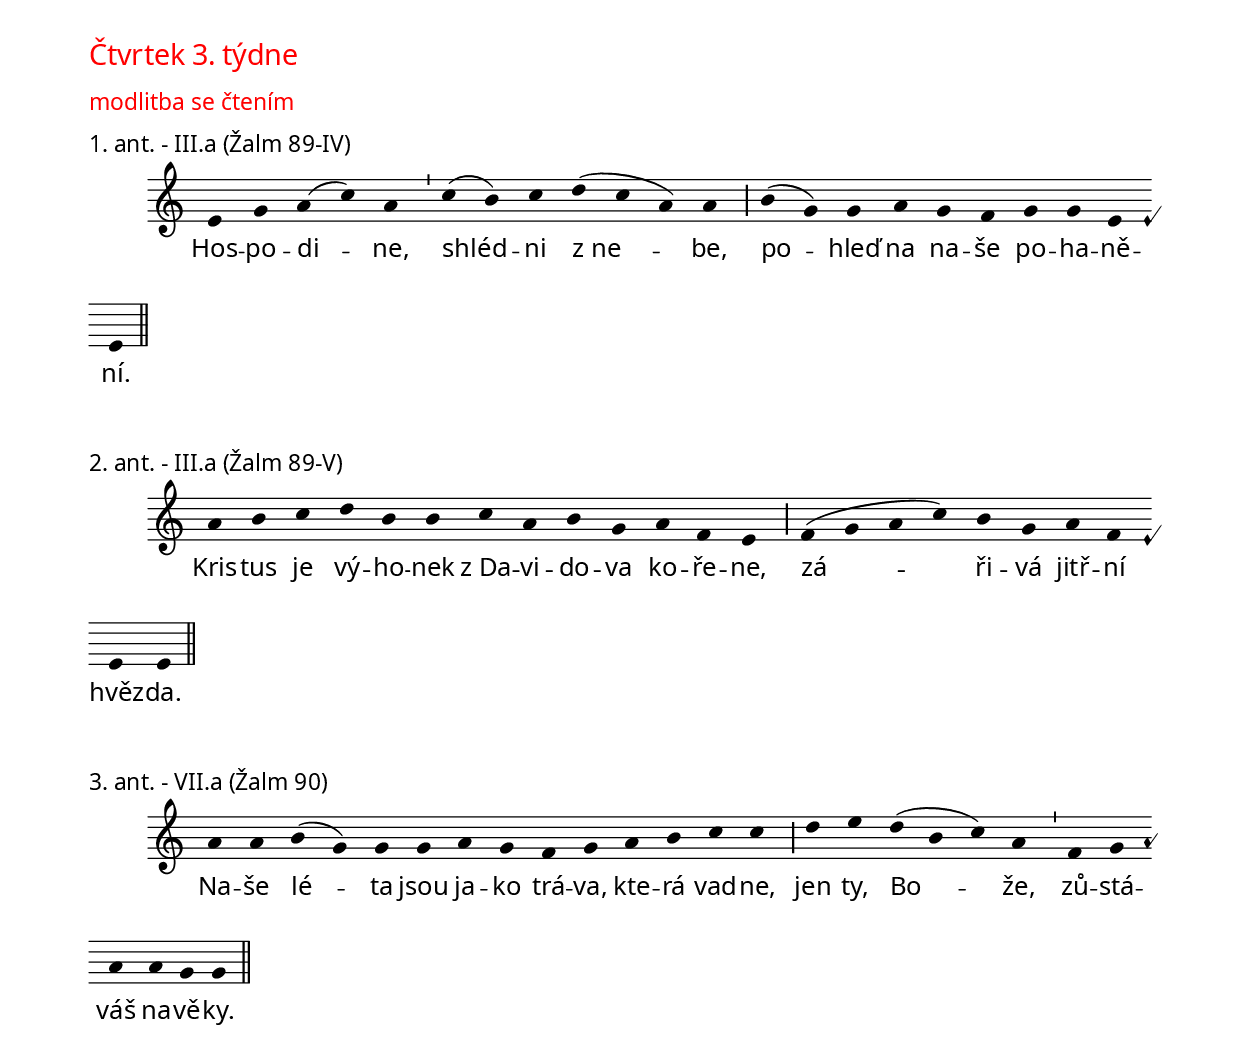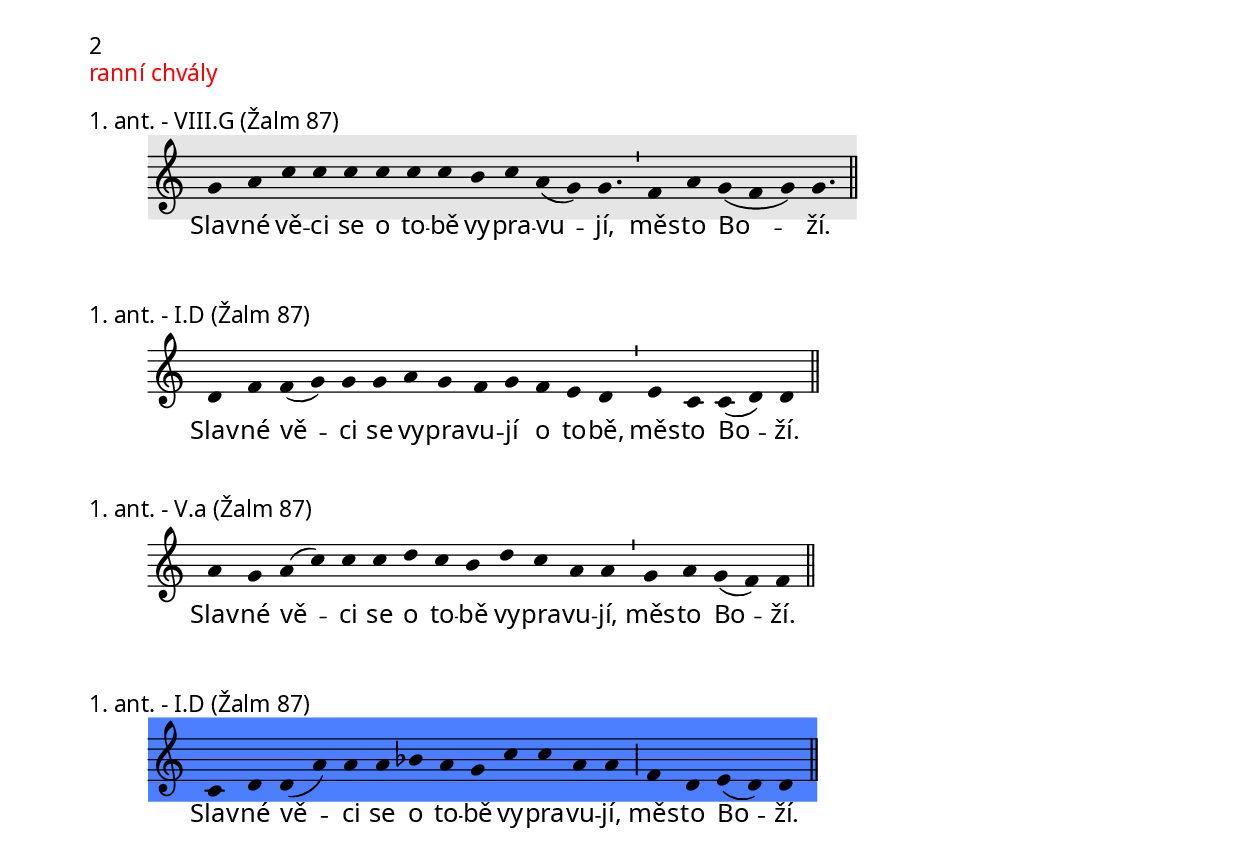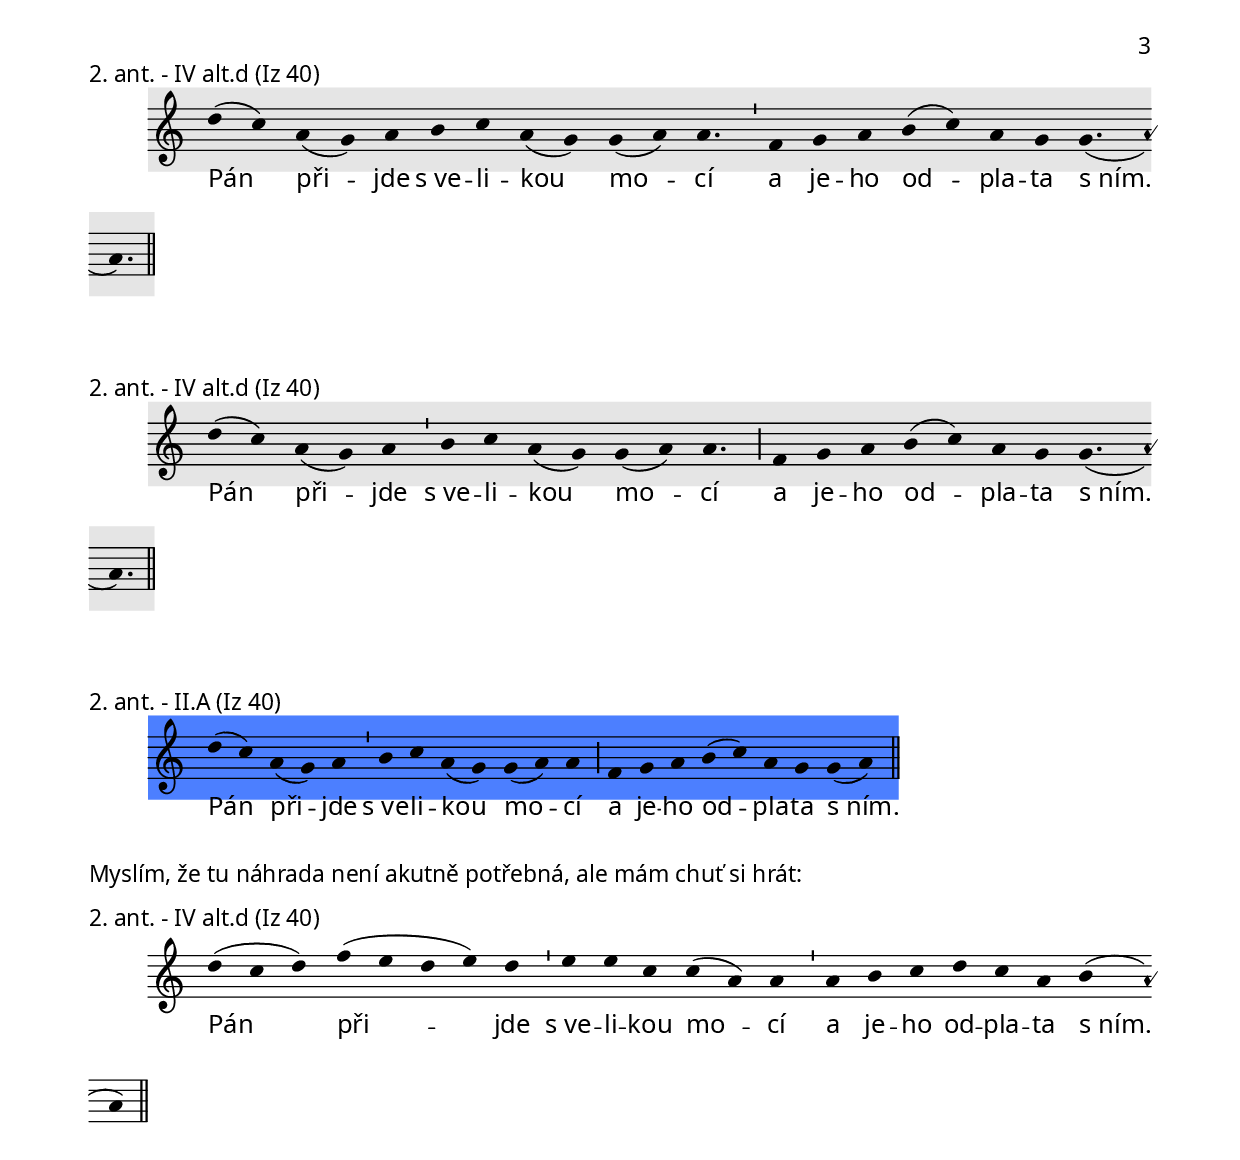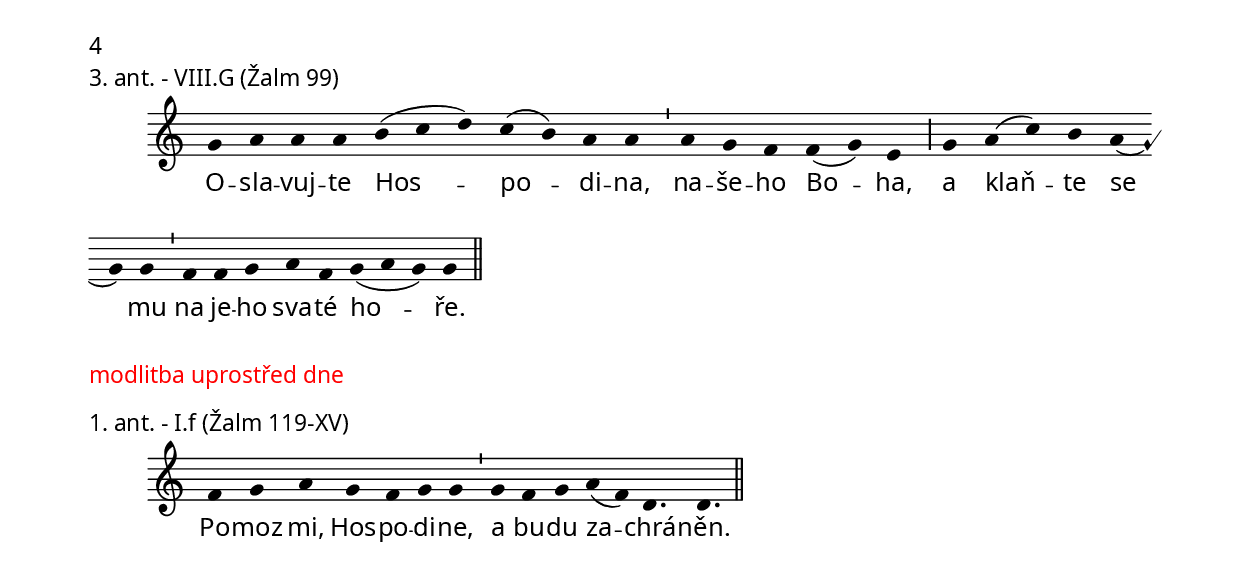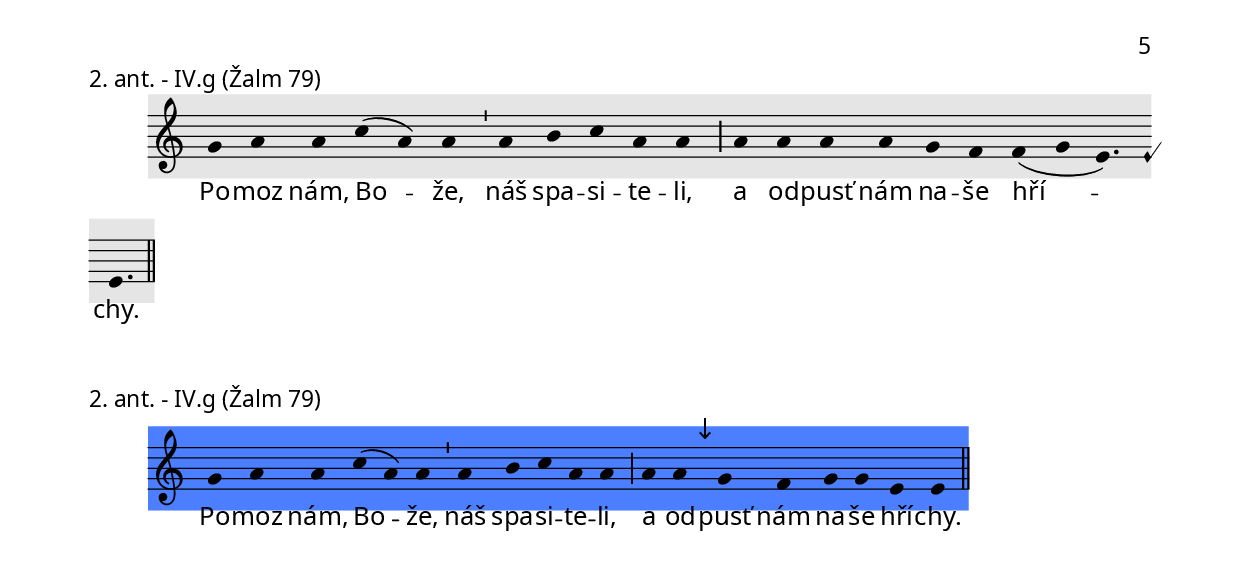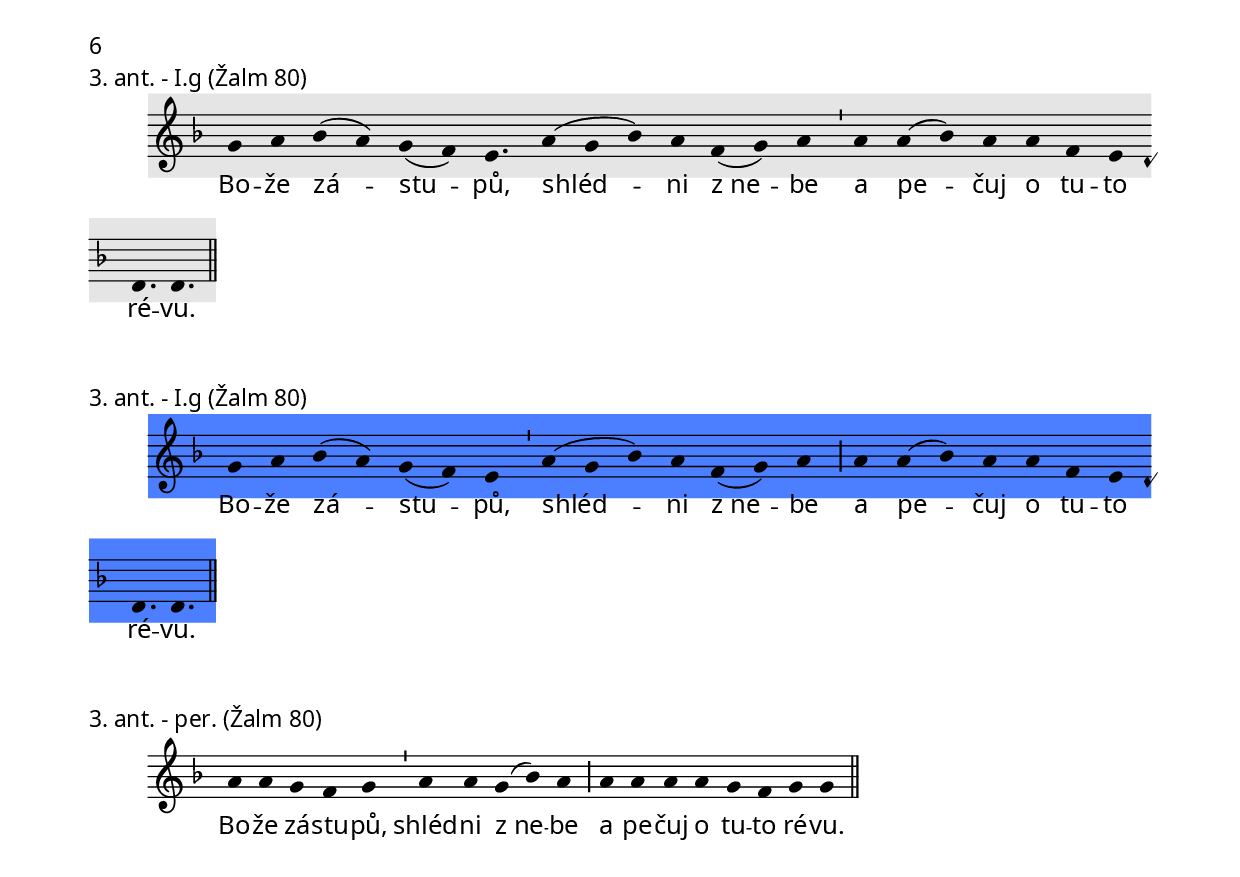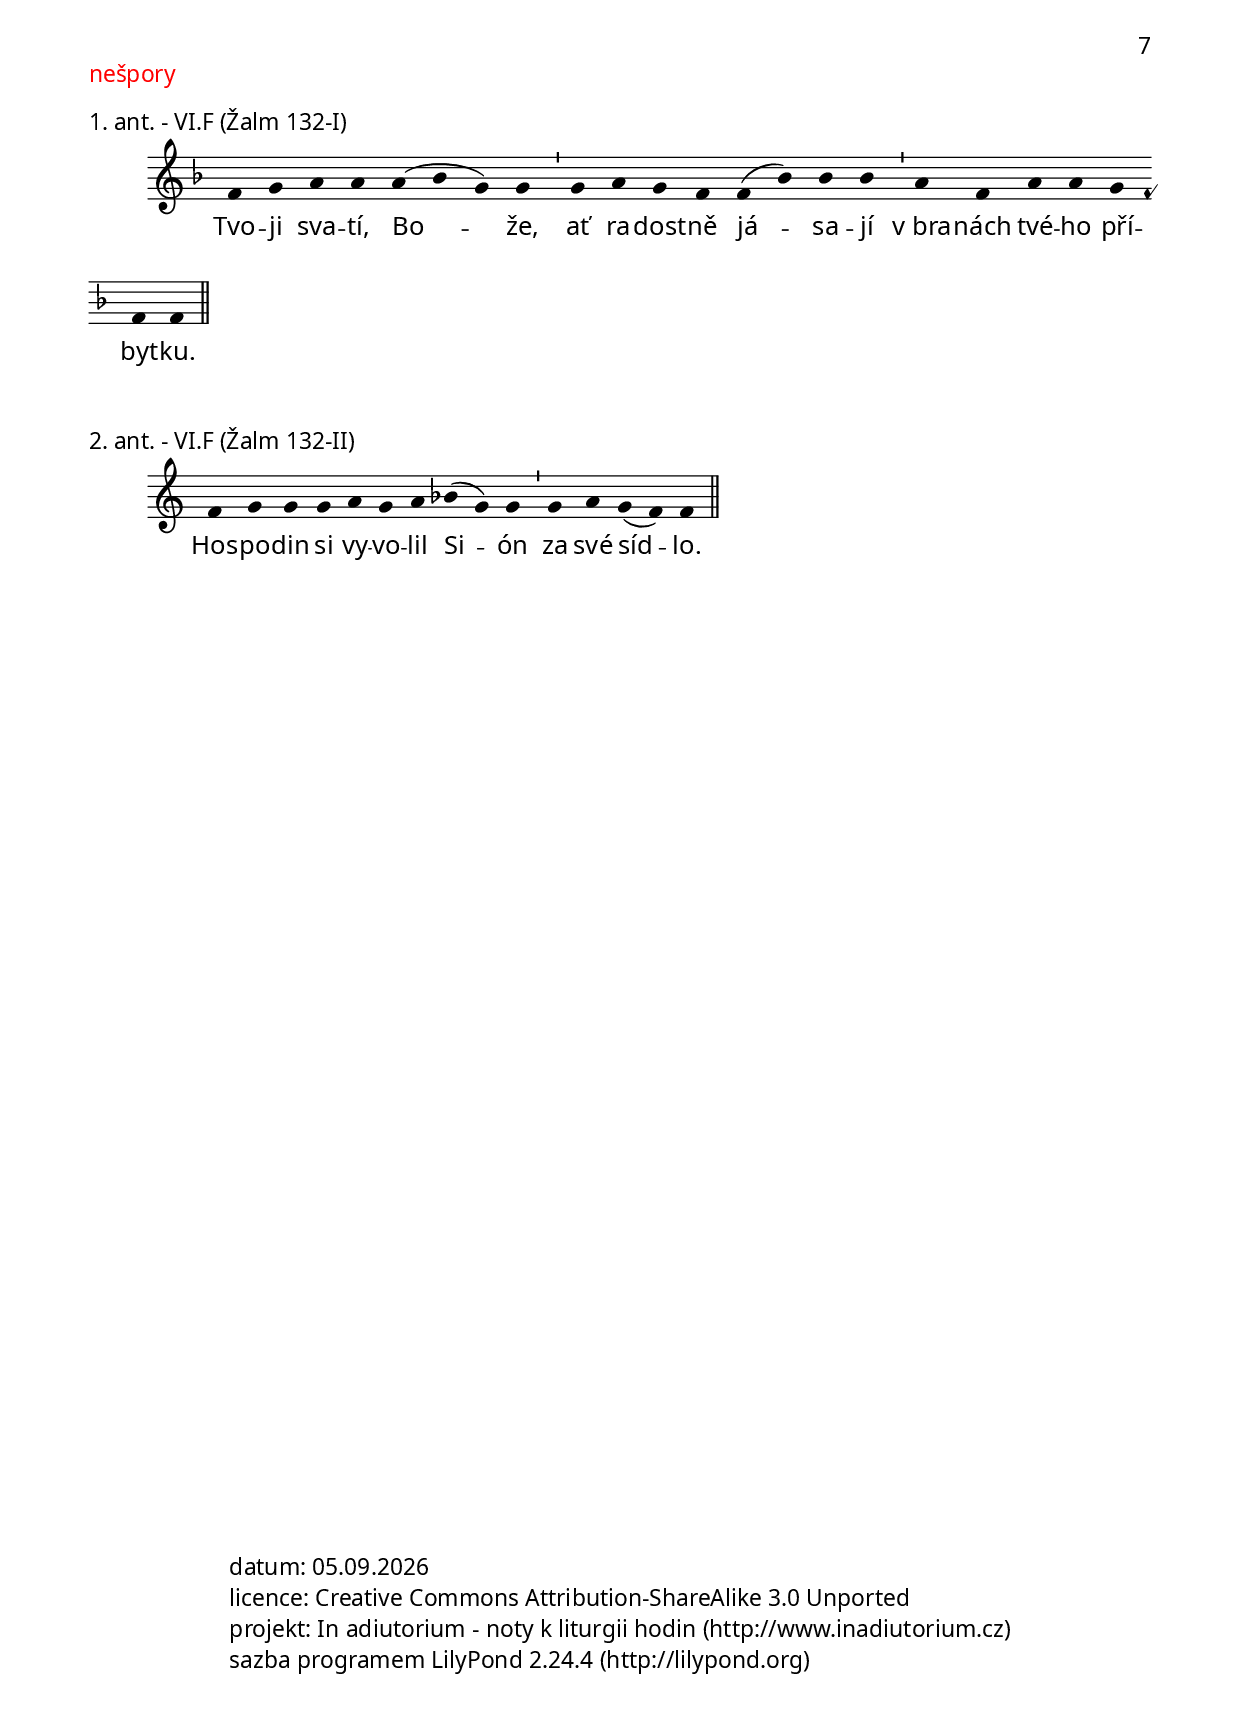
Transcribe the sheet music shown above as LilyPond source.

\include "../spolecne.ly"

\markup {\nadpisDen {Čtvrtek 3. týdne}}

%\markup {\nadpisHodinka {"invitatorium"}}

%\score { \tIctvrtekInvitatorium }

\markup {\nadpisHodinka {"modlitba se čtením"}}

\score {
  \relative c' {
    \choralniRezim
    e4 g a( c) a \barMin c( b) c d( c a) a \barMaior
    b( g) g a g f g g e e \barFinalis
  }
  \addlyrics {
    Hos -- po -- di -- ne, shléd -- ni z_ne -- be,
    po -- hleď na na -- še po -- ha -- ně -- ní.
  }
  \header {
    quid = "1. ant."
    modus = "III"
    differentia = "a" 
    psalmus = "Žalm 89-IV"
    id = ""
    piece = \markup {\sestavTitulek}
  }
}

\score {
  \relative c'' {
    \choralniRezim
    a4 b c d b b c a b g a f e \barMaior
    f( g a c) b g a f e e \barFinalis
  }
  \addlyrics {
    Kris -- tus je vý -- ho -- nek z_Da -- vi -- do -- va ko -- ře -- ne,
    zá -- ři -- vá jitř -- ní hvěz -- da.
  }
  \header {
    quid = "2. ant."
    modus = "III"
    differentia = "a" 
    psalmus = "Žalm 89-V"
    id = ""
    piece = \markup {\sestavTitulek}
  }
}

\score {
  \relative c'' {
    \choralniRezim
    a4 a b( g) g g a g f g a b c c \barMaior
    d e d( b c) a \barMin f g a a g g \barFinalis
  }
  \addlyrics {
    Na -- še lé -- ta jsou ja -- ko trá -- va, kte -- rá vad -- ne,
    jen ty, Bo -- že, zů -- stá -- váš na -- vě -- ky.
  }
  \header {
    quid = "3. ant."
    modus = "VII"
    differentia = "a" 
    psalmus = "Žalm 90"
    id = ""
    piece = \markup {\sestavTitulek}
  }
}

\pageBreak

\markup {\nadpisHodinka {"ranní chvály"}}

\score {
  \relative c'' {
    \zvyraznovacSedy
    \choralniRezim
    g4 a c c c c c c b c a( g) g4. \barMin f4 a g( f g) g4. \barFinalis
  }
  \addlyrics {
    Slav -- né vě -- ci se o to -- bě vy -- pra -- vu -- jí,
    měs -- to Bo -- ží.
  }
  \header {
    quid = "1. ant."
    modus = "VIII"
    differentia = "G" 
    psalmus = "Žalm 87"
    id = "rch-ant1"
    piece = \markup {\sestavTitulek}
  }
}

\score {
  \relative c' {
    \choralniRezim
    d4 f f( g) g g a g f g f e d \barMin 
    e c c( d) d \barFinalis
  }
  \addlyrics {
    Slav -- né vě -- ci se vy -- pra -- vu -- jí o to -- bě,
    měs -- to Bo -- ží.
  }
  \header {
    quid = "1. ant."
    modus = "I"
    differentia = "D" 
    psalmus = "Žalm 87"
    id = "rch-ant1"
    piece = \markup {\sestavTitulek}
  }
}

\score {
  \relative c'' {
    \choralniRezim
    a4 g a( c) c c d c b d c a a \barMin
    g a g( f) f \barFinalis
  }
  \addlyrics {
    Slav -- né vě -- ci se o to -- bě vy -- pra -- vu -- jí,
    měs -- to Bo -- ží.
  }
  \header {
    quid = "1. ant."
    modus = "V"
    differentia = "a" 
    psalmus = "Žalm 87"
    id = "rch-ant1"
    piece = \markup {\sestavTitulek}
  }
}

\score {
  \relative c' {
    \zvyraznovacModry
    \choralniRezim
    c4 d d( a') a a bes a g c c a a \barMaior
    f d e( d) d \barFinalis
  }
  \addlyrics {
    Slav -- né vě -- ci se o to -- bě vy -- pra -- vu -- jí,
    měs -- to Bo -- ží.
  }
  \header {
    quid = "1. ant."
    modus = "I"
    differentia = "D" 
    psalmus = "Žalm 87"
    id = "rch-ant1"
    piece = \markup {\sestavTitulek}
  }
}

\pageBreak

\score {
  \relative c'' {
    \zvyraznovacSedy
    \choralniRezim
    d4( c) a( g) a b c a( g) g( a) a4. \barMin
    f4 g a b( c) a g g4.( a) \barFinalis
  }
  \addlyrics {
    Pán při -- jde s_ve -- li -- kou mo -- cí 
    a je -- ho od -- pla -- ta s_ním.
  }
  \header {
    quid = "2. ant."
    modus = "IV alt"
    differentia = "d" 
    psalmus = "Iz 40"
    id = "rch-ant2"
    piece = \markup {\sestavTitulek}
  }
}

\score {
  \relative c'' {
    \zvyraznovacSedy
    \choralniRezim
    d4( c) a( g) a \barMin b c a( g) g( a) a4. \barMaior
    f4 g a b( c) a g g4.( a) \barFinalis
  }
  \addlyrics {
    Pán při -- jde s_ve -- li -- kou mo -- cí 
    a je -- ho od -- pla -- ta s_ním.
  }
  \header {
    quid = "2. ant."
    modus = "IV alt"
    differentia = "d" 
    psalmus = "Iz 40"
    id = "rch-ant2"
    piece = \markup {\sestavTitulek}
  }
}

\score {
  \relative c'' {
    \zvyraznovacModry
    \choralniRezim
    d4( c) a( g) a \barMin b c a( g) g( a) a \barMaior
    f4 g a b( c) a g g( a) \barFinalis
  }
  \addlyrics {
    Pán při -- jde s_ve -- li -- kou mo -- cí 
    a je -- ho od -- pla -- ta s_ním.
  }
  \header {
    quid = "2. ant."
    modus = "II"
    differentia = "A" 
    psalmus = "Iz 40"
    id = "rch-ant2"
    piece = \markup {\sestavTitulek}
  }
}

\markup{Myslím, že tu náhrada není akutně potřebná, ale mám chuť
si hrát:}

\score {
  \relative c'' {
    \choralniRezim
    d4( c d) f( e d e) d \barMin e e c c( a) a \barMin
    a b c d c a b( a) \barFinalis
  }
  \addlyrics {
    Pán při -- jde s_ve -- li -- kou mo -- cí 
    a je -- ho od -- pla -- ta s_ním.
  }
  \header {
    quid = "2. ant."
    modus = "IV alt"
    differentia = "d" 
    psalmus = "Iz 40"
    id = "rch-ant2"
    piece = \markup {\sestavTitulek}
  }
}

\pageBreak

\score {
  \relative c'' {
    \choralniRezim
    g4 a a a b( c d) c( b) a a \barMin a g f f( g) e \barMaior
    g a( c) b a( g) g \barMin f f g a f g( a g) g \barFinalis
  }
  \addlyrics {
    O -- sla -- vuj -- te Hos -- po -- di -- na, na -- še -- ho Bo -- ha,
    a klaň -- te se mu na je -- ho sva -- té ho -- ře.
  }
  \header {
    quid = "3. ant."
    modus = "VIII"
    differentia = "G" 
    psalmus = "Žalm 99"
    id = "rch-ant3"
    piece = \markup {\sestavTitulek}
  }
}

%\score { \tIctvrtekAntBenedictus }

\markup {\nadpisHodinka {"modlitba uprostřed dne"}}

\score {
  \relative c' {
    \choralniRezim
    f4 g a g f g g \barMin g f g a( f) d4. d \barFinalis
  }
  \addlyrics {
    Po -- moz mi, Hos -- po -- di -- ne, a bu -- du za -- chrá -- něn.
  }
  \header {
    quid = "1. ant."
    modus = "I"
    differentia = "f" 
    psalmus = "Žalm 119-XV"
    id = "up-ant1"
    piece = \markup {\sestavTitulek}
  }
}

\pageBreak

\score {
  \relative c'' {
    \zvyraznovacSedy
    \choralniRezim
    g4 a a c( a) a \barMin a b c a a \barMaior 
    a a a a g f f( g e4.) e \barFinalis
  }
  \addlyrics {
    Po -- moz nám, Bo -- že, náš spa -- si -- te -- li,
    a od -- pusť nám na -- še hří -- chy.
  }
  \header {
    quid = "2. ant."
    modus = "IV"
    differentia = "g" 
    psalmus = "Žalm 79"
    id = "up-ant2"
    piece = \markup {\sestavTitulek}
  }
}

\score {
  \relative c'' {
    \zvyraznovacModry
    \choralniRezim
    g4 a a c( a) a \barMin a b c a a \barMaior 
    a a \mark\sipka g f g g e e \barFinalis
  }
  \addlyrics {
    Po -- moz nám, Bo -- že, náš spa -- si -- te -- li,
    a od -- pusť nám na -- še hří -- chy.
  }
  \header {
    quid = "2. ant."
    modus = "IV"
    differentia = "g" 
    psalmus = "Žalm 79"
    id = "up-ant2"
    piece = \markup {\sestavTitulek}
  }
}

\pageBreak

\score {
  \relative c'' {
    \zvyraznovacSedy
    \choralniRezim
    \key f \major
    g4 a bes( a) g( f) e4. a4( g bes) a f( g) a \barMin
    a a( bes) a a f e d4. d \barFinalis
  }
  \addlyrics {
    Bo -- že zá -- stu -- pů, shléd -- ni z_ne -- be a pe -- čuj o tu -- to ré -- vu.
  }
  \header {
    quid = "3. ant."
    modus = "I"
    differentia = "g" 
    psalmus = "Žalm 80"
    id = "up-ant3"
    piece = \markup {\sestavTitulek}
  }
}

\score {
  \relative c'' {
    \zvyraznovacModry
    \choralniRezim
    \key f \major
    g4 a bes( a) g( f) e \barMin a4( g bes) a f( g) a \barMaior
    a a( bes) a a f e d4. d \barFinalis
  }
  \addlyrics {
    Bo -- že zá -- stu -- pů, shléd -- ni z_ne -- be 
    a pe -- čuj o tu -- to ré -- vu.
  }
  \header {
    quid = "3. ant."
    modus = "I"
    differentia = "g" 
    psalmus = "Žalm 80"
    id = "up-ant3"
    piece = \markup {\sestavTitulek}
  }
}

\score {
  \relative c'' {
    \choralniRezim
    \key f \major
    a4 a g f g \barMin a a g( bes) a \barMaior
    a a a a g f g g \barFinalis
  }
  \addlyrics {
    Bo -- že zá -- stu -- pů, shléd -- ni z_ne -- be 
    a pe -- čuj o tu -- to ré -- vu.
  }
  \header {
    quid = "3. ant."
    modus = "per"
    differentia = "" 
    psalmus = "Žalm 80"
    id = "up-ant3"
    piece = \markup {\sestavTitulek}
  }
}

\pageBreak

\markup {\nadpisHodinka {"nešpory"}}

\score {
  \relative c' {
    \choralniRezim
    \key f \major
    f4 g a a a( bes g) g \barMin g a g f f( bes) bes bes \barMin
    a f a a g f f \barFinalis
  }
  \addlyrics {
    Tvo -- ji sva -- tí, Bo -- že, ať ra -- dost -- ně já -- sa -- jí
    v_bra -- nách tvé -- ho pří -- byt -- ku.
  }
  \header {
    quid = "1. ant."
    modus = "VI"
    differentia = "F" 
    psalmus = "Žalm 132-I"
    id = "ne-ant1"
    piece = \markup {\sestavTitulek}
  }
}

\score {
  \relative c' {
    \choralniRezim
    f4 g g g a g a bes( g) g \barMin g a g( f) f \barFinalis
  }
  \addlyrics {
    Hos -- po -- din si vy -- vo -- lil Si -- ón za své síd -- lo.
  }
  \header {
    quid = "2. ant."
    modus = "VI"
    differentia = "F" 
    psalmus = "Žalm 132-II"
    id = "ne-ant2"
    piece = \markup {\sestavTitulek}
  }
}

%\score { \tIctvrtekNespAntIII }

%\score { \tIctvrtekAntMagnificat }